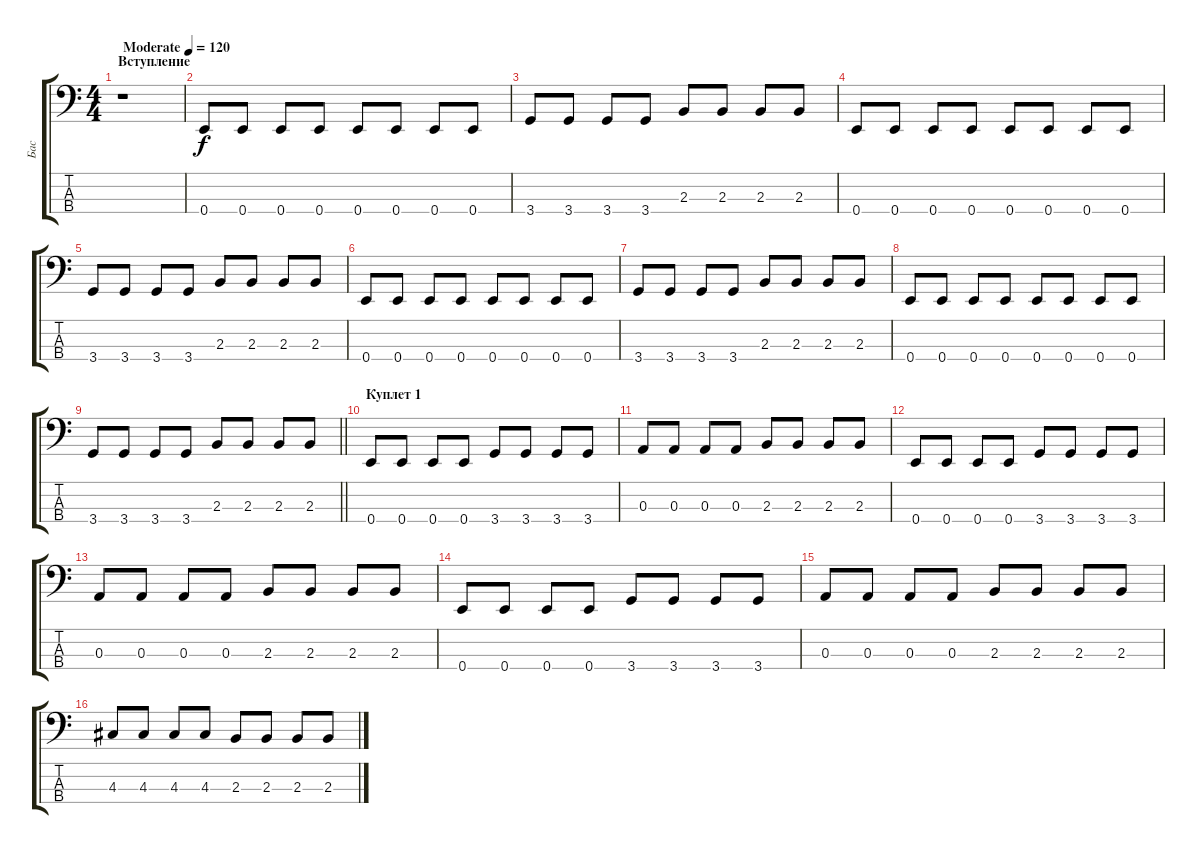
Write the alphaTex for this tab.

\track ("Бас" "Бас") {instrument electricbassfinger}
\staff {score tabs}
\tuning (G2 D2 A1 E1) {hide}
\ts (4 4)
\section ("" "Вступление")
\tempo (120 "Moderate")
\clef f4
\ks c
r.1{dy f instrument electricbassfinger} |
0.4.8 0.4.8 0.4.8 0.4.8 0.4.8 0.4.8 0.4.8 0.4.8 |
3.4.8 3.4.8 3.4.8 3.4.8 2.3.8 2.3.8 2.3.8 2.3.8 |
0.4.8 0.4.8 0.4.8 0.4.8 0.4.8 0.4.8 0.4.8 0.4.8 |
3.4.8 3.4.8 3.4.8 3.4.8 2.3.8 2.3.8 2.3.8 2.3.8 |
0.4.8 0.4.8 0.4.8 0.4.8 0.4.8 0.4.8 0.4.8 0.4.8 |
3.4.8 3.4.8 3.4.8 3.4.8 2.3.8 2.3.8 2.3.8 2.3.8 |
0.4.8 0.4.8 0.4.8 0.4.8 0.4.8 0.4.8 0.4.8 0.4.8 |
\barLineRight lightlight
3.4.8 3.4.8 3.4.8 3.4.8 2.3.8 2.3.8 2.3.8 2.3.8 |
\section ("" "Куплет 1")
0.4.8 0.4.8 0.4.8 0.4.8 3.4.8 3.4.8 3.4.8 3.4.8 |
0.3.8 0.3.8 0.3.8 0.3.8 2.3.8 2.3.8 2.3.8 2.3.8 |
0.4.8 0.4.8 0.4.8 0.4.8 3.4.8 3.4.8 3.4.8 3.4.8 |
0.3.8 0.3.8 0.3.8 0.3.8 2.3.8 2.3.8 2.3.8 2.3.8 |
0.4.8 0.4.8 0.4.8 0.4.8 3.4.8 3.4.8 3.4.8 3.4.8 |
0.3.8 0.3.8 0.3.8 0.3.8 2.3.8 2.3.8 2.3.8 2.3.8 |
4.3.8 4.3.8 4.3.8 4.3.8 2.3.8 2.3.8 2.3.8 2.3.8
